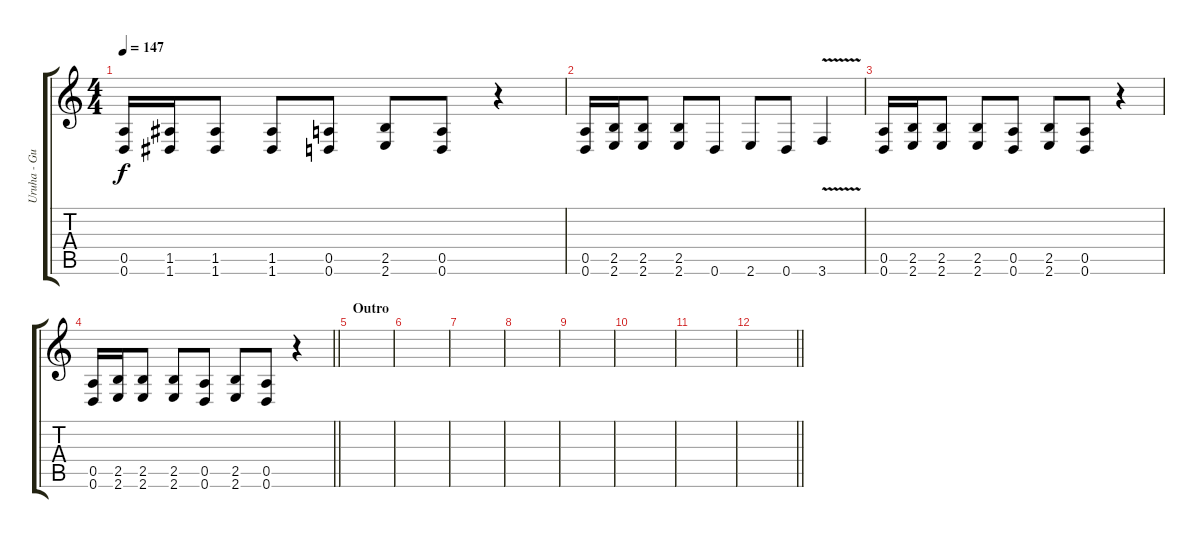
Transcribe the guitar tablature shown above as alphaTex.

\track ("Uruha - Guitar 1" "Uruha - Gu") {instrument distortionguitar}
\staff {score tabs}
\tuning (E4 B3 G3 D3 A2 D2) {hide}
\ts (4 4)
\tempo 147
\clef g2
\ks c
(0.5 0.6).16{dy f} (1.5 1.6).16 (1.5 1.6).8 (1.5 1.6).8 (0.5 0.6).8 (2.5 2.6).8 (0.5 0.6).8 r.4 |
(0.5 0.6).16 (2.5 2.6).16 (2.5 2.6).8 (2.5 2.6).8 0.6.8 2.6.8 0.6.8 3.6{v}.4 |
(0.5 0.6).16 (2.5 2.6).16 (2.5 2.6).8 (2.5 2.6).8 (0.5 0.6).8 (2.5 2.6).8 (0.5 0.6).8 r.4 |
\barLineRight lightlight
(0.5 0.6).16 (2.5 2.6).16 (2.5 2.6).8 (2.5 2.6).8 (0.5 0.6).8 (2.5 2.6).8 (0.5 0.6).8 r.4 |
\section ("" "Outro")
|
|
|
|
|
|
|
\barLineRight lightlight
